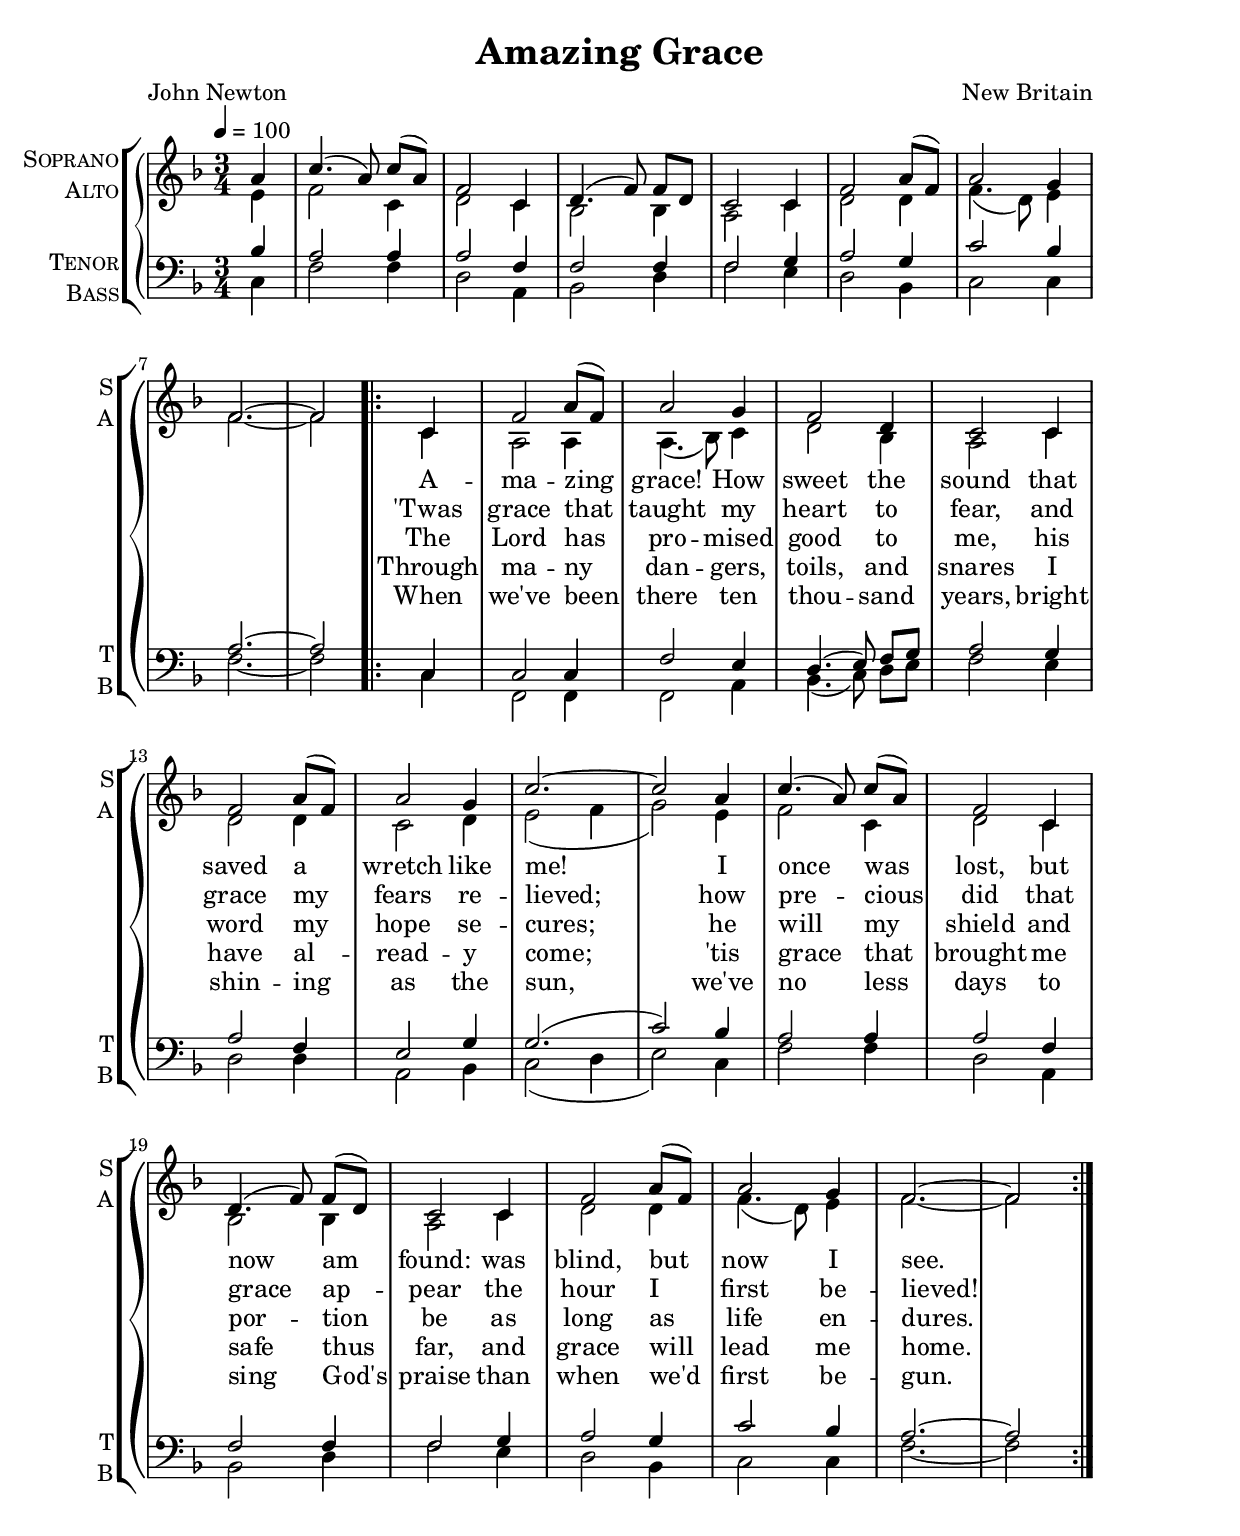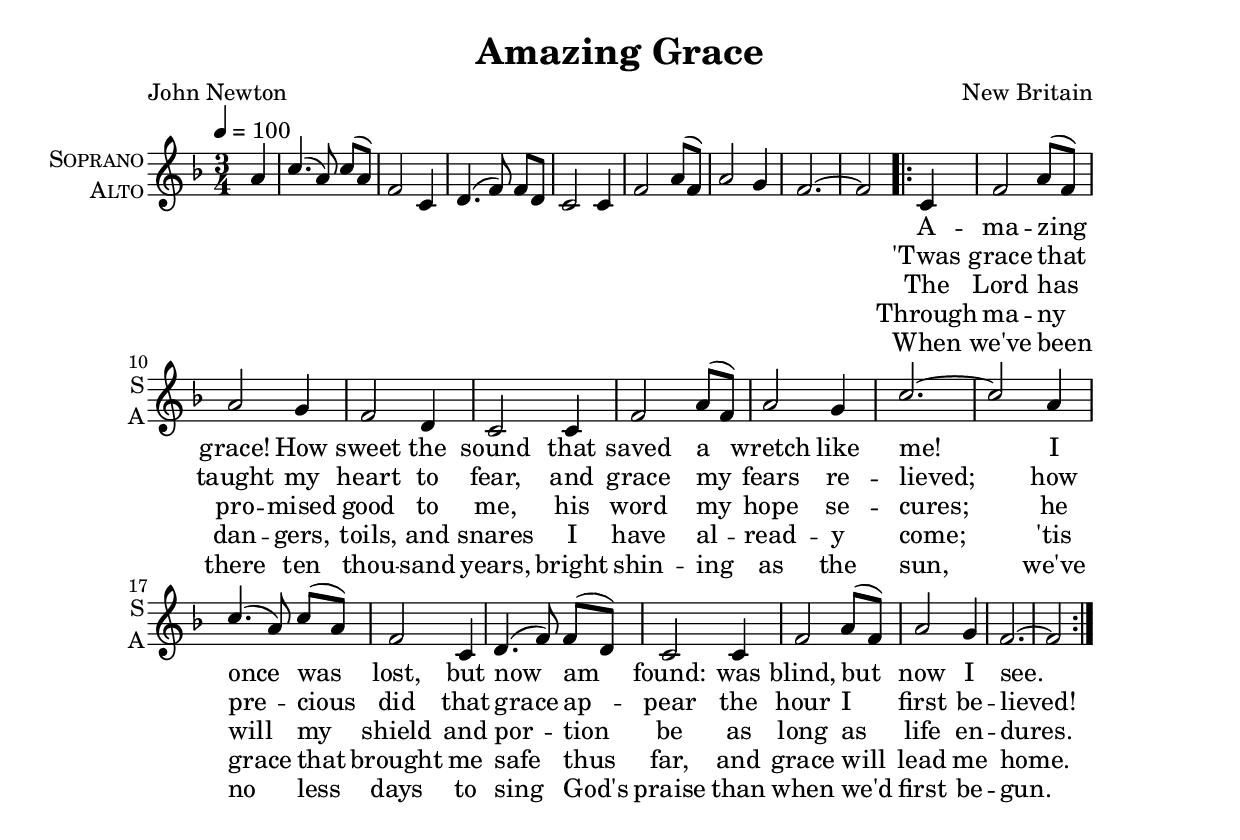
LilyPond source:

\version "2.20.0"
\include "english.ly"

\paper {
  line-width = 160\mm
  indent = 0\mm
}

\header {
  texidoc = "Melody and lyrics."
  title = "Amazing Grace"
  composer = "New Britain"
  poet = "John Newton"
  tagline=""
}

OrigKey = g
TransposeToKey = f
Key = \key \OrigKey \major
Time = {
  \time 3/4
  \tempo 4 = 100
  % beam only 2 eights together: \set Timing .beatExceptions, baseMoment, beatStructure
  \set Timing.beamExceptions = #'()
  \set Timing.baseMoment = #(ly:make-moment 1/4)
  \set Timing.beatStructure = 1,1,1
}

SopranoMusic = \relative c' {
  % intro
  \partial 4 b'4 | d4.( b8) d( b) | g2 d4
  e4.( g8) g e | d2 d4 | g2 b8( g) | b2 a4 g2. ~ g2

  \bar ".|:"
  \repeat volta 5 {
    d4 | g2 b8( g) | b2 a4 | g2 e4 | d2 d4
    g2 b8( g) | b2 a4 | d2. ~ d2 b4 | d4.( b8) d( b) | g2 d4
    e4.( g8) g( e) | d2 d4 | g2 b8( g) | b2 a4 g2. ~ g2
  \bar ":|."
  }
}

AltoMusic = \relative c' {
  \partial 4 fs4 | g2 d4 | e2 d4
  c2 c4 | b2 d4 | e2 e4 | g4.( e8) fs4 | g2. ~ g2
  \repeat volta 5 {
    d4 | b2 b4 | b4.( c8) d4 | e2 c4 | b2 d4
    e2 e4 | d2 e4 | fs2( g4 | a2) fs4 | g2 d4 | e2 d4
    c2 c4 | b2 d4 | e2 e4 | g4.( e8) fs4 | g2. ~ g2
  }
}

TenorMusic = \relative c {
  \partial 4 c'4 | b2 b4 | b2 g4
  g2 g4 | g2 a4 | b2 a4 | d2 c4 | b2. ~ b2
  \repeat volta 5 {
    d,4 | d2 d4 | g2 fs4 | e4.( fs8) g a | b2 a4
    b2 g4 | fs2 a4 | a2.( d2) c4 | b2 b4 | b2 g4
    g2 g4 | g2 a4 | b2 a4 | d2 c4 | b2. ~ b2
  }
}

BassMusic = \relative c {
  \partial 4 d4 | g2 g4 | e2 b4
  c2 e4 | g2 fs4 | e2 c4 | d2 d4 | g2. ~ g2
  \repeat volta 5 {
    d4 | g,2 g4 | g2 b4 | c4.( d8) e fs | g2 fs4
    e2 e4 | b2 c4| d2( e4 | fs2) d4 | g2 g4 | e2 b4
    c2 e4 | g2 fs4 | e2 c4 | d2 d4 | g2. ~ g2
  }
}

Chords = \chordmode {
   \set noChordSymbol=""
   s4 g2. e2:m g4
   c2. g2 d4 e2:m a4:m g2 d4:7 g2. g2
   \repeat volta 5 {
     s4 g2.\p g2 b4:m7 c2. g2 d4
     e2.:m b2:m a4:m d2. d2. g2. e2:m g4
     c2. g2 d4 e2:m a4:m g2 d4:7 g2. g2
   }
}

VerseOne = \lyricmode
{
  \repeat unfold 15 " " 
  A -- ma -- zing grace! How sweet the sound that
  saved a wretch like me!  I once was lost, but
  now am found: was blind, but now I see.
}
VerseTwo = \lyricmode
{
  \repeat unfold 15 " " 
  'Twas grace that taught my heart to fear,
  and grace my fears re -- lieved;
  how pre -- cious did that grace ap -- pear
  the hour I first be -- lieved!
}
VerseThree = \lyricmode
{
  \repeat unfold 15 " " 
   The Lord has pro -- mised good to me,
  his word my hope se -- cures;
  he will my shield and por -- tion be
  as long as life en -- dures.
}
VerseFour = \lyricmode
{
  \repeat unfold 15 " " 
   Through ma -- ny dan -- gers, toils, and snares
  I have al -- read -- y come;
  'tis grace that brought me safe thus far,
  and grace will lead me home.
}
VerseFive = \lyricmode
{
  \repeat unfold 15 " " 
  When we've been there ten thou -- sand years,
  bright shin -- ing as the sun,
  we've no less days to sing God's praise
  than when we'd first be -- gun.
}

%{
   Lilypond code to create pdf and midi files, and also parts files (xxx-Alto.midi, xxx-Tenor.midi, xxx-Bass.midi) .
   Also creates a Lead sheet if guitar chords are included, and an Accomp pdf if Piano music is provided.
   To use this file:
   Create variables as shown below.  Put tempo changes in the sop line only - it will be applied to all parts files.
   Then include at the bottom of the file:
   


OrigTempo = 120
OrigKey = d
TransposeToKey = d    % you can transpose the entire thing by changing this
Key = \key \OrigKey \major
Time = {
  \numericTimeSignature
  \time 4/4
  \tempo 4 = \OrigTempo
}

ChordMusic <- optional chords (if defined, will produce a Lead sheet with just melody, lyrics, and chords)
SopranoMusic   <- included (quietly) in all parts, so tempo changes apply to all
DescantMusic   <- optional descant line.  included (quietly) in all parts, so tempo changes apply to all
AltoMusic
TenorMusic
BassMusic
PianoRHMusic <- optional separate accompaniment RH (will create a pdf file with just accomp)
PianoLHMusic <- optional separate accompaniment LH
PianoDynamics -> optional dynamics for accomp




 YMMV - This is still a work in progress
   TODO:
   - alto line doesn't play notes that are in the sop line at the right volume
   - dynamics?
   - have to edit this file to turn articulate on/off (it's good for flute descants, but not for sung ones)
   - haven't tested the Piano part lately
   - ability to change midiInstruments
%}

\include "articulate.ly"

% kludgey way to exclude some stuff if the calling music doesn't include it
include-verse =
#(define-scheme-function (verse) (string?)
    (define sym (string->symbol verse))
      (if (null? (ly:parser-lookup sym))
          #f #t)
)

% cribbed from base-tkit.ly
#(define (define-missing-variable! id)
  "Check if the identifier listed in the argument is
   known to the parser.  If not, define it and set
   its value to #f"
        (define sym (string->symbol id))
        (if (null? (ly:parser-lookup sym))
            (ly:parser-define! sym #f)
        )
)

#(define-missing-variable! "HideMetronome")
#(define-missing-variable! "HideBarNumbers")
#(define-missing-variable! "Layout")
#(define-missing-variable! "LeadLayout")
#(define-missing-variable! "LeadSystemSpacing")
#(define-missing-variable! "PianoRHMusic")

music = {
  \transpose \OrigKey \TransposeToKey
  \new GrandStaff <<
    #(if (include-verse "DescantMusic") #{
    % if you don't want to print the descant, remove print from the set of tags on the next line
    \tag #'(print play alto tenor bass) \new Staff 
      \with { 
%        midiInstrument = "flute" 
        instrumentName = \markup \smallCaps "Descant"
        shortInstrumentName = \markup \smallCaps "D"
      }
%    \articulate   % articulate is nicer with flute, not so nice for singers
    <<  
      \Key
      \Time
      {
        \tag #'(accomp alto tenor bass) \set Staff.midiMaximumVolume = #0.4 % quieter melody in the parts files - keep the descant in to get any tempo changes in the (usually) last verse
        \DescantMusic % include enough skips to put it where you want it (e.g. last verse)
      }
    >>
    #})
    #(if (include-verse "ChordMusic") #{
      \new ChordNames {
        \tag #'(print play lead) \ChordMusic
      }
    #})

    \new ChoirStaff <<
      \tag #'(print play lead soprano alto tenor bass) \new Staff 
      \with { 
        \remove "Dynamic_engraver" 
        midiInstrument = "acoustic grand" 
        instrumentName = \markup { \right-column { \smallCaps "Soprano" \line { \smallCaps "Alto" } } }
        shortInstrumentName = \markup { \right-column { \smallCaps "S" \line { \smallCaps "A" } } }
      }
      <<
        \override Staff.TimeSignature #'style = #'()
         #(if HideMetronome #{ \omit Score.MetronomeMark #} )
        \new Voice = "sopranos" 
        \with { 
  %        \remove "Dynamic_engraver" 
        } {
          % this makes the alto part quiet if it's the same note as the sop - can't figure out how to avoid this
          \tag #'(alto tenor bass) \set Voice.midiMaximumVolume = #0.6 % quieter melody in the parts files
          \tag #'(play) \set Voice.midiMaximumVolume = #1.5 % louder melody in the complete version
          \voiceOne
          << 
            \Key
            \Time
            {
              % all parts include the sop line so that timing can be put there and applied to all parts
              \tag #'(print play lead soprano alto tenor bass) \SopranoMusic
            }
          >>
        }
      #(if (include-verse "AltoMusic") #{
        \new Voice = "altos" \with { \remove "Dynamic_engraver" } {
          \tag #'(alto) \set Voice.midiMaximumVolume = #1.2  % louder when generating the alto part
          \voiceTwo
          << 
            \Key
            \Time
            {
              \tag #'(print play alto) \AltoMusic
            }
          >>
        }
      #})
      >>
      \new Lyrics = "lyricsOne"
      \new Lyrics = "lyricsTwo"
      \new Lyrics = "lyricsThree"
      \new Lyrics = "lyricsFour"
      \new Lyrics = "lyricsFive"
      \new Lyrics = "lyricsSix"
      \tag #'(print play tenor bass) \new Staff = "men" 
        \with {
          midiInstrument = "acoustic grand" 
          instrumentName = \markup { \right-column { \smallCaps "Tenor" \line { \smallCaps "Bass" } } }
          shortInstrumentName = \markup { \right-column { \smallCaps "T" \line { \smallCaps "B" } } }
        }
      <<
        \override Staff.TimeSignature #'style = #'()
        \tag #'(tenor bass) \set Staff.midiMaximumVolume = #1.2  % louder when generating the men's parts
        \clef bass
      #(if (include-verse "TenorMusic") #{
        \new Voice = "tenors" \with { \remove "Dynamic_engraver" } {
          \voiceOne
          << 
            \Key 
            \Time
            {
              \tag #'(print play tenor) \TenorMusic
            }
           >>
        }
      #})
        \new Voice = "basses" \with { \remove "Dynamic_engraver" } {
          \voiceTwo
          << 
            \Key
            \Time
            {
              \tag #'(print play bass) \BassMusic
            }
          >>
        }
      >>
      \tag #'(print lead) \context Lyrics = "lyricsOne" \lyricsto "sopranos" \VerseOne
      #(if (include-verse "VerseTwo") #{ \tag #'(print lead) \context Lyrics = "lyricsTwo" \lyricsto "sopranos" \VerseTwo#})
      #(if (include-verse "VerseThree") #{\tag #'(print lead) \context Lyrics = "lyricsThree" \lyricsto "sopranos" \VerseThree#})
      #(if (include-verse "VerseFour") #{\tag #'(print lead) \context Lyrics = "lyricsFour" \lyricsto "sopranos" \VerseFour#})
      #(if (include-verse "VerseFive") #{\tag #'(print lead) \context Lyrics = "lyricsFive" \lyricsto "sopranos" \VerseFive#})
      #(if (include-verse "VerseSix") #{\tag #'(print lead) \context Lyrics = "lyricsSix" \lyricsto "sopranos" \VerseSix#})
      #(if (include-verse "VerseSeven") #{\tag #'(print lead) \context Lyrics = "lyricsSeven" \lyricsto "sopranos" \VerseSeven#})
    >> % end of ChoirStaff

    #(if PianoRHMusic #{
    \tag #'(print accomp) \new PianoStaff 
      \with { midiInstrument = "acoustic grand" }
%    \articulate 
          <<
          \tag #'midi \new Dynamics = "dynamics" \PianoDynamics  % for the midi
        \new Staff {
          \clef "treble"
          \override Staff.NoteCollision.merge-differently-headed = ##t
          \set Staff.soloText = #""
          \set Staff.aDueText = #""
          \Key
          \Time
          <<
          \new Voice <<
            \PianoRHMusic
            \tag #'midi \PianoDynamics   % for the midi
          >>
          \new NullVoice = "accompVoice" { \SopranoMusic } % not printed but used to align lyrics
          >>
        }
    \tag #'(accomp print) \context Lyrics = "lyricsOne" \lyricsto "accompVoice" \VerseOne
    \tag #'(accomp print) \context Lyrics = "lyricsTwo" \lyricsto "accompVoice" \VerseTwo
        \tag #'(accomp print lead) \new Dynamics {   % for the layout
          \PianoDynamics
        }
        \new Staff {
          \clef "bass"
          \set Staff.soloText = #""
          \set Staff.soloIIText = #""
          \set Staff.aDueText = #""
          \Key
          \Time
          \new Voice <<
            \PianoLHMusic
            \tag #'midi \PianoDynamics   % for the midi
          >>
        }
      >> % Piano

    #})
  >>
}

\layout {
  \context {
    \Staff
    \override VerticalAxisGroup.remove-empty = ##t
    \override VerticalAxisGroup.remove-first = ##t
  }
  \context {
    \Score
    #(if HideBarNumbers #{ \omit BarNumber #} )
  }
}

\score {
  \keepWithTag #'print \music
  \layout { $(if Layout Layout) }
}
\score {
  \keepWithTag #'play \unfoldRepeats \music
  \midi { }
}

% only create accomp files if PianoRHMusic is defined
#(if PianoRHMusic (print-book-with-defaults #{
  \book {
    \bookOutputSuffix "Accomp"
    \score {
      \keepWithTag #'(accomp midi) \unfoldRepeats \music
      \midi { 
        \context { 
            \type "Performer_group" 
            \name Dynamics 
            \consists "Piano_pedal_performer" 
        } 
        \context { 
            \Staff 
            \accepts Dynamics 
        } 
        \context { 
            \PianoStaff 
            \accepts Dynamics 
        } 

        \context
        {
            \Voice
            \consists "Dynamic_performer"
        }
        \context
        {
            \Staff
            \consists "Dynamic_performer"
        }
      }
    }
    \score {
      \keepWithTag #'(accomp) \keepWithTag #'(print) \music
      \layout { }
    }
  }
 #})
)


\book {
  \bookOutputSuffix "Lead"
  \paper {
    system-system-spacing.basic-distance = #(if LeadSystemSpacing LeadSystemSpacing)
  }
  \score {
    \keepWithTag #'(lead) \music
    \layout { $(if LeadLayout LeadLayout) }
  }
}
\book {
  \bookOutputSuffix "Alto"
  \score {
    \keepWithTag #'(alto) \unfoldRepeats \music
    \midi { }
  }
}
\book {
  \bookOutputSuffix "Tenor"
  \score {
    \keepWithTag #'(tenor) \unfoldRepeats \music
    \midi { }
  }
}
\book {
  \bookOutputSuffix "Bass"
  \score {
    \keepWithTag #'(bass) \unfoldRepeats \music
    \midi { }
  }
}

